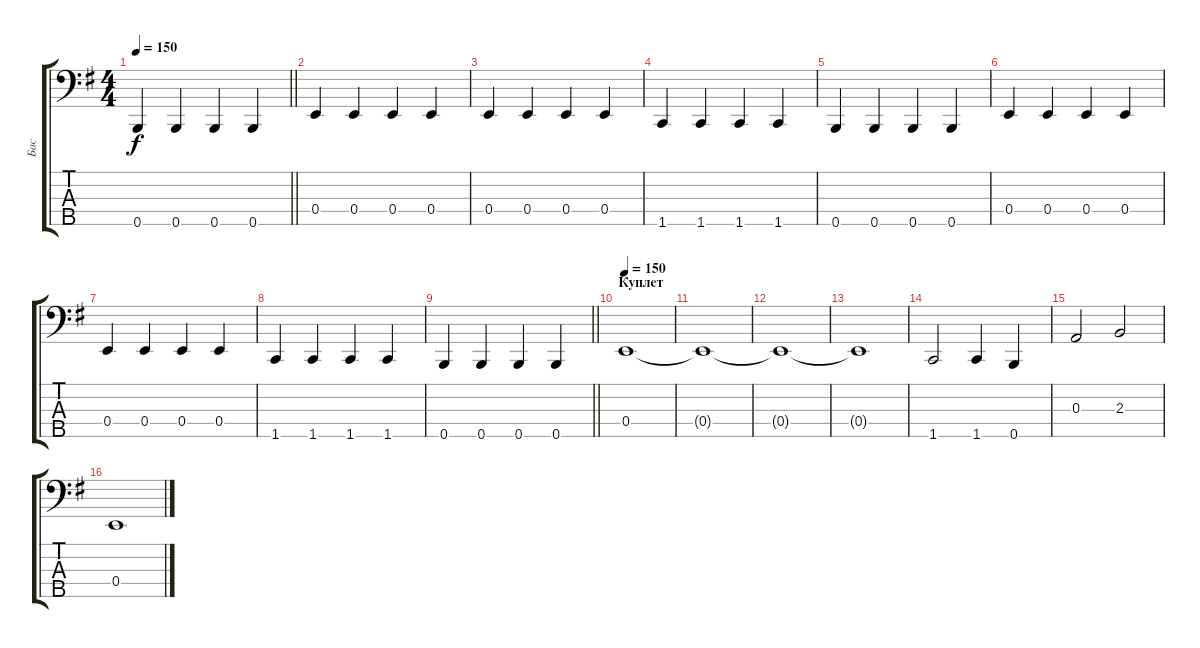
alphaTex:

\track ("Бас" "Бас") {instrument electricbassfinger}
\staff {score tabs}
\tuning (G2 D2 A1 E1 B0) {hide}
\ts (4 4)
\tempo 150
\clef f4
\barLineRight lightlight
\ks eminor
0.5.4{dy f} 0.5.4 0.5.4 0.5.4 |
0.4.4 0.4.4 0.4.4 0.4.4 |
0.4.4 0.4.4 0.4.4 0.4.4 |
1.5.4 1.5.4 1.5.4 1.5.4 |
0.5.4 0.5.4 0.5.4 0.5.4 |
0.4.4 0.4.4 0.4.4 0.4.4 |
0.4.4 0.4.4 0.4.4 0.4.4 |
1.5.4 1.5.4 1.5.4 1.5.4 |
\barLineRight lightlight
0.5.4 0.5.4 0.5.4 0.5.4 |
\section ("" "Куплет")
\tempo 150
0.4.1 |
0.4{t}.1 |
0.4{t}.1 |
0.4{t}.1 |
1.5.2 1.5.4 0.5.4 |
0.3.2 2.3.2 |
0.4.1
